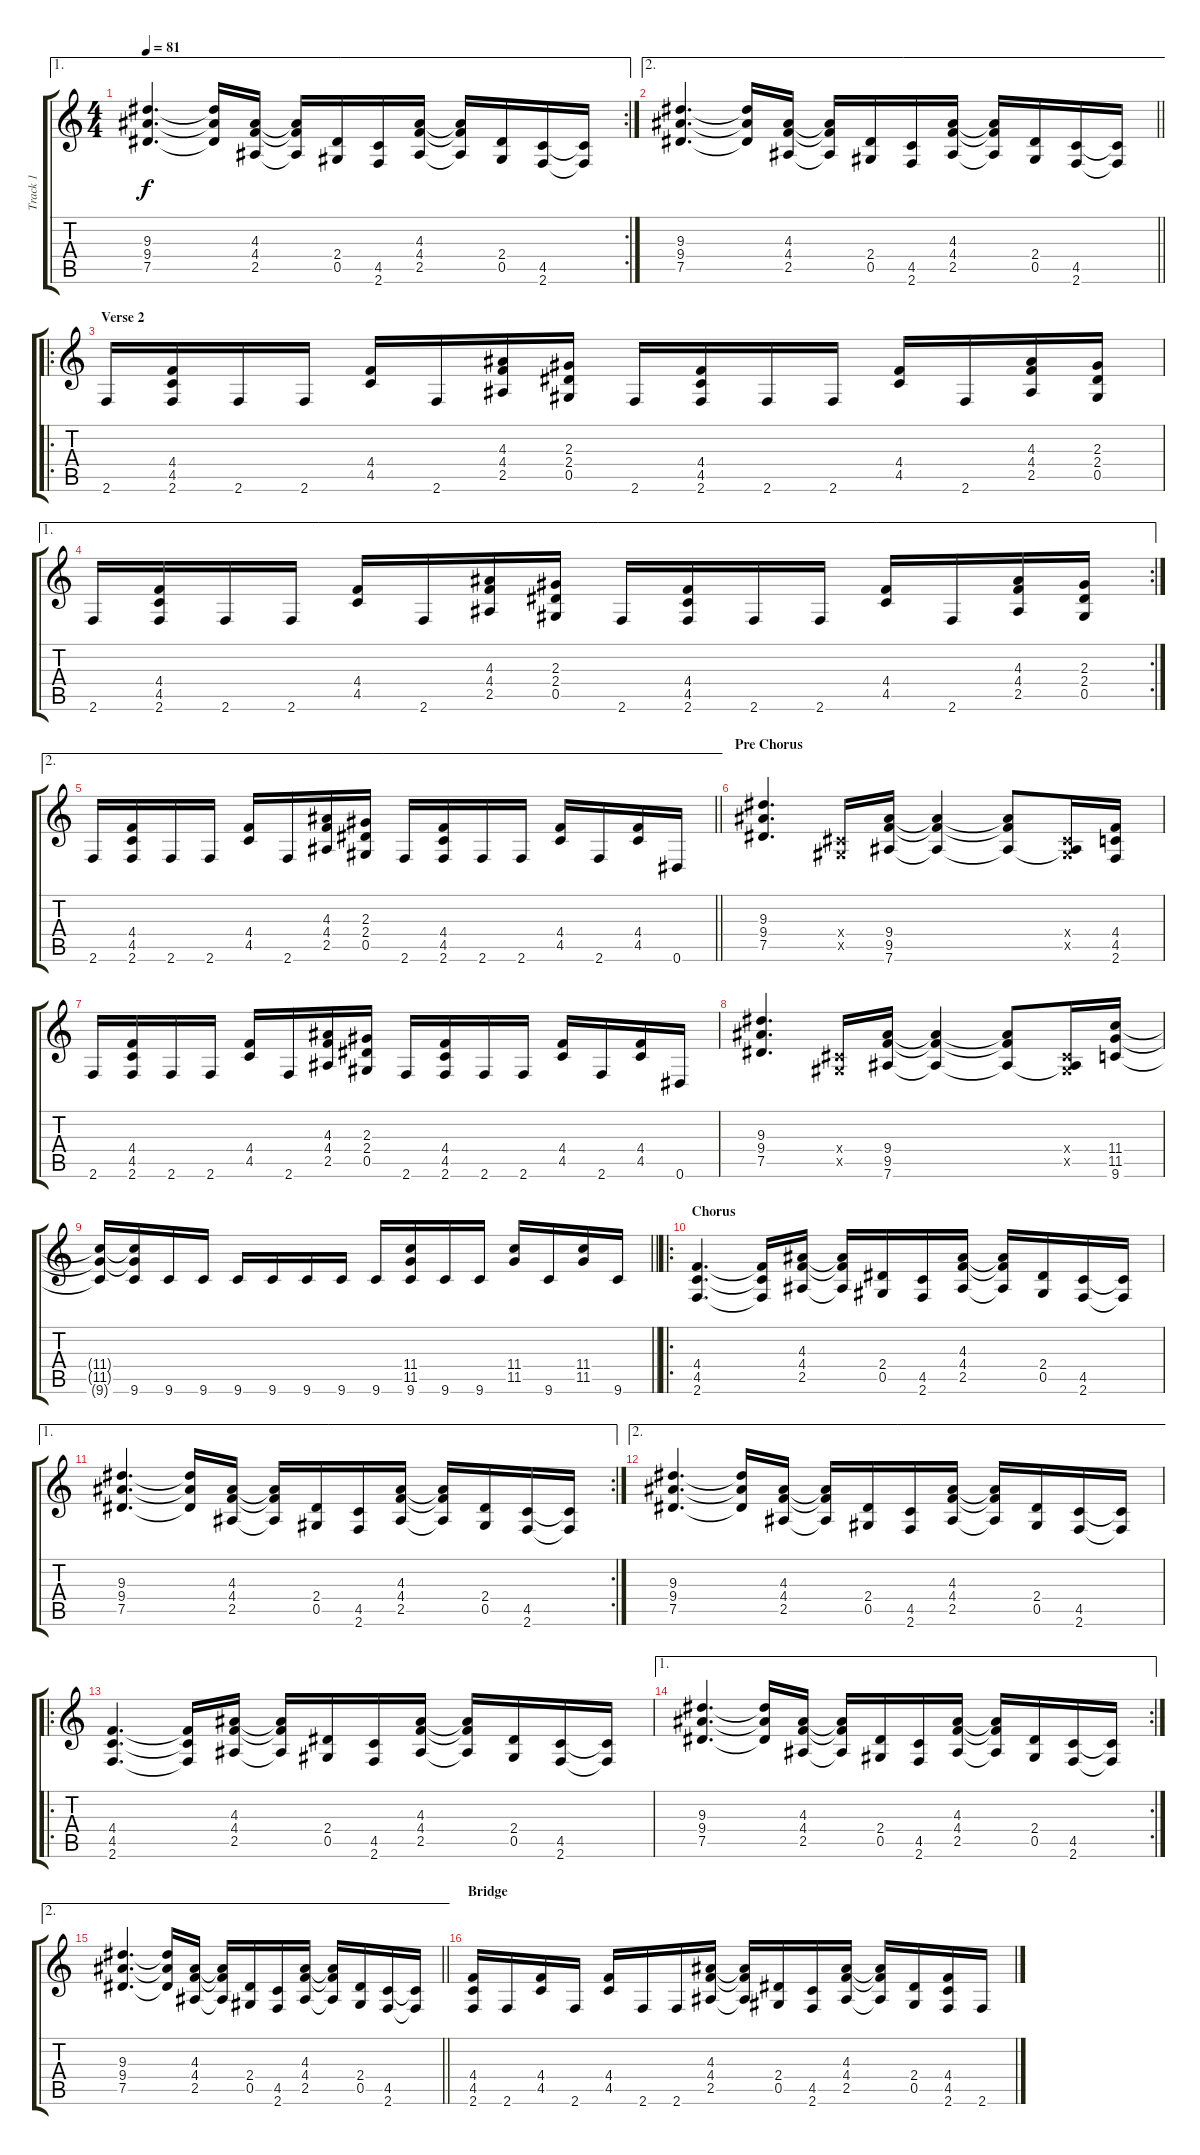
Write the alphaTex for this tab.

\track ("Track 1" "Track 1") {instrument distortionguitar}
\staff {score tabs}
\tuning (Eb4 Bb3 Gb3 Db3 Ab2 Eb2) {hide}
\ae 1
\rc 2
\ts (4 4)
\tempo 81
\clef g2
\ks c
(9.3 9.4 7.5).4{d dy f} (9.3{t} 9.4{t} 7.5{t}).16 (4.3 4.4 2.5).16 (4.3{t} 4.4{t} 2.5{t}).16 (2.4 0.5).16 (4.5 2.6).16 (4.3 4.4 2.5).16 (4.3{t} 4.4{t} 2.5{t}).16 (2.4 0.5).16 (4.5 2.6).16 (4.5{t} 2.6{t}).16 |
\ae 2
\barLineRight lightlight
(9.3 9.4 7.5).4{d} (9.3{t} 9.4{t} 7.5{t}).16 (4.3 4.4 2.5).16 (4.3{t} 4.4{t} 2.5{t}).16 (2.4 0.5).16 (4.5 2.6).16 (4.3 4.4 2.5).16 (4.3{t} 4.4{t} 2.5{t}).16 (2.4 0.5).16 (4.5 2.6).16 (4.5{t} 2.6{t}).16 |
\ro
\section ("" "Verse 2")
2.6.16 (4.4 4.5 2.6).16 2.6.16 2.6.16 (4.4 4.5).16 2.6.16 (4.3 4.4 2.5).16 (2.3 2.4 0.5).16 2.6.16 (4.4 4.5 2.6).16 2.6.16 2.6.16 (4.4 4.5).16 2.6.16 (4.3 4.4 2.5).16 (2.3 2.4 0.5).16 |
\ae 1
\rc 2
2.6.16 (4.4 4.5 2.6).16 2.6.16 2.6.16 (4.4 4.5).16 2.6.16 (4.3 4.4 2.5).16 (2.3 2.4 0.5).16 2.6.16 (4.4 4.5 2.6).16 2.6.16 2.6.16 (4.4 4.5).16 2.6.16 (4.3 4.4 2.5).16 (2.3 2.4 0.5).16 |
\ae 2
\barLineRight lightlight
2.6.16 (4.4 4.5 2.6).16 2.6.16 2.6.16 (4.4 4.5).16 2.6.16 (4.3 4.4 2.5).16 (2.3 2.4 0.5).16 2.6.16 (4.4 4.5 2.6).16 2.6.16 2.6.16 (4.4 4.5).16 2.6.16 (4.4 4.5).16 0.6.16 |
\section ("" "Pre Chorus")
(9.3 9.4 7.5).4{d} (0.4{x} 0.5{x}).16 (9.4 9.5 7.6).16 (9.4{t} 9.5{t} 7.6{t}).4 (9.4{t} 9.5{t} 7.6{t}).8 (0.4{x} 0.5{x} 7.6{t}).16 (4.4 4.5 2.6).16 |
2.6.16 (4.4 4.5 2.6).16 2.6.16 2.6.16 (4.4 4.5).16 2.6.16 (4.3 4.4 2.5).16 (2.3 2.4 0.5).16 2.6.16 (4.4 4.5 2.6).16 2.6.16 2.6.16 (4.4 4.5).16 2.6.16 (4.4 4.5).16 0.6.16 |
(9.3 9.4 7.5).4{d} (0.4{x} 0.5{x}).16 (9.4 9.5 7.6).16 (9.4{t} 9.5{t} 7.6{t}).4 (9.4{t} 9.5{t} 7.6{t}).8 (0.4{x} 0.5{x} 7.6{t}).16 (11.4 11.5 9.6).16 |
\barLineRight lightlight
(11.4{t} 11.5{t} 9.6{t}).16 (11.4{t} 11.5{t} 9.6).16 9.6.16 9.6.16 9.6.16 9.6.16 9.6.16 9.6.16 9.6.16 (11.4 11.5 9.6).16 9.6.16 9.6.16 (11.4 11.5).16 9.6.16 (11.4 11.5).16 9.6.16 |
\ro
\section ("" "Chorus")
(4.4 4.5 2.6).4{d} (4.4{t} 4.5{t} 2.6{t}).16 (4.3 4.4 2.5).16 (4.3{t} 4.4{t} 2.5{t}).16 (2.4 0.5).16 (4.5 2.6).16 (4.3 4.4 2.5).16 (4.3{t} 4.4{t} 2.5{t}).16 (2.4 0.5).16 (4.5 2.6).16 (4.5{t} 2.6{t}).16 |
\ae 1
\rc 2
(9.3 9.4 7.5).4{d} (9.3{t} 9.4{t} 7.5{t}).16 (4.3 4.4 2.5).16 (4.3{t} 4.4{t} 2.5{t}).16 (2.4 0.5).16 (4.5 2.6).16 (4.3 4.4 2.5).16 (4.3{t} 4.4{t} 2.5{t}).16 (2.4 0.5).16 (4.5 2.6).16 (4.5{t} 2.6{t}).16 |
\ae 2
(9.3 9.4 7.5).4{d} (9.3{t} 9.4{t} 7.5{t}).16 (4.3 4.4 2.5).16 (4.3{t} 4.4{t} 2.5{t}).16 (2.4 0.5).16 (4.5 2.6).16 (4.3 4.4 2.5).16 (4.3{t} 4.4{t} 2.5{t}).16 (2.4 0.5).16 (4.5 2.6).16 (4.5{t} 2.6{t}).16 |
\ro
(4.4 4.5 2.6).4{d} (4.4{t} 4.5{t} 2.6{t}).16 (4.3 4.4 2.5).16 (4.3{t} 4.4{t} 2.5{t}).16 (2.4 0.5).16 (4.5 2.6).16 (4.3 4.4 2.5).16 (4.3{t} 4.4{t} 2.5{t}).16 (2.4 0.5).16 (4.5 2.6).16 (4.5{t} 2.6{t}).16 |
\ae 1
\rc 2
(9.3 9.4 7.5).4{d} (9.3{t} 9.4{t} 7.5{t}).16 (4.3 4.4 2.5).16 (4.3{t} 4.4{t} 2.5{t}).16 (2.4 0.5).16 (4.5 2.6).16 (4.3 4.4 2.5).16 (4.3{t} 4.4{t} 2.5{t}).16 (2.4 0.5).16 (4.5 2.6).16 (4.5{t} 2.6{t}).16 |
\ae 2
\barLineRight lightlight
(9.3 9.4 7.5).4{d} (9.3{t} 9.4{t} 7.5{t}).16 (4.3 4.4 2.5).16 (4.3{t} 4.4{t} 2.5{t}).16 (2.4 0.5).16 (4.5 2.6).16 (4.3 4.4 2.5).16 (4.3{t} 4.4{t} 2.5{t}).16 (2.4 0.5).16 (4.5 2.6).16 (4.5{t} 2.6{t}).16 |
\section ("" "Bridge")
(4.4 4.5 2.6).16 2.6.16 (4.4 4.5).16 2.6.16 (4.4 4.5).16 2.6.16 2.6.16 (4.3 4.4 2.5).16 (4.3{t} 4.4{t} 2.5{t}).16 (2.4 0.5).16 (4.5 2.6).16 (4.3 4.4 2.5).16 (4.3{t} 4.4{t} 2.5{t}).16 (2.4 0.5).16 (4.4 4.5 2.6).16 2.6.16
